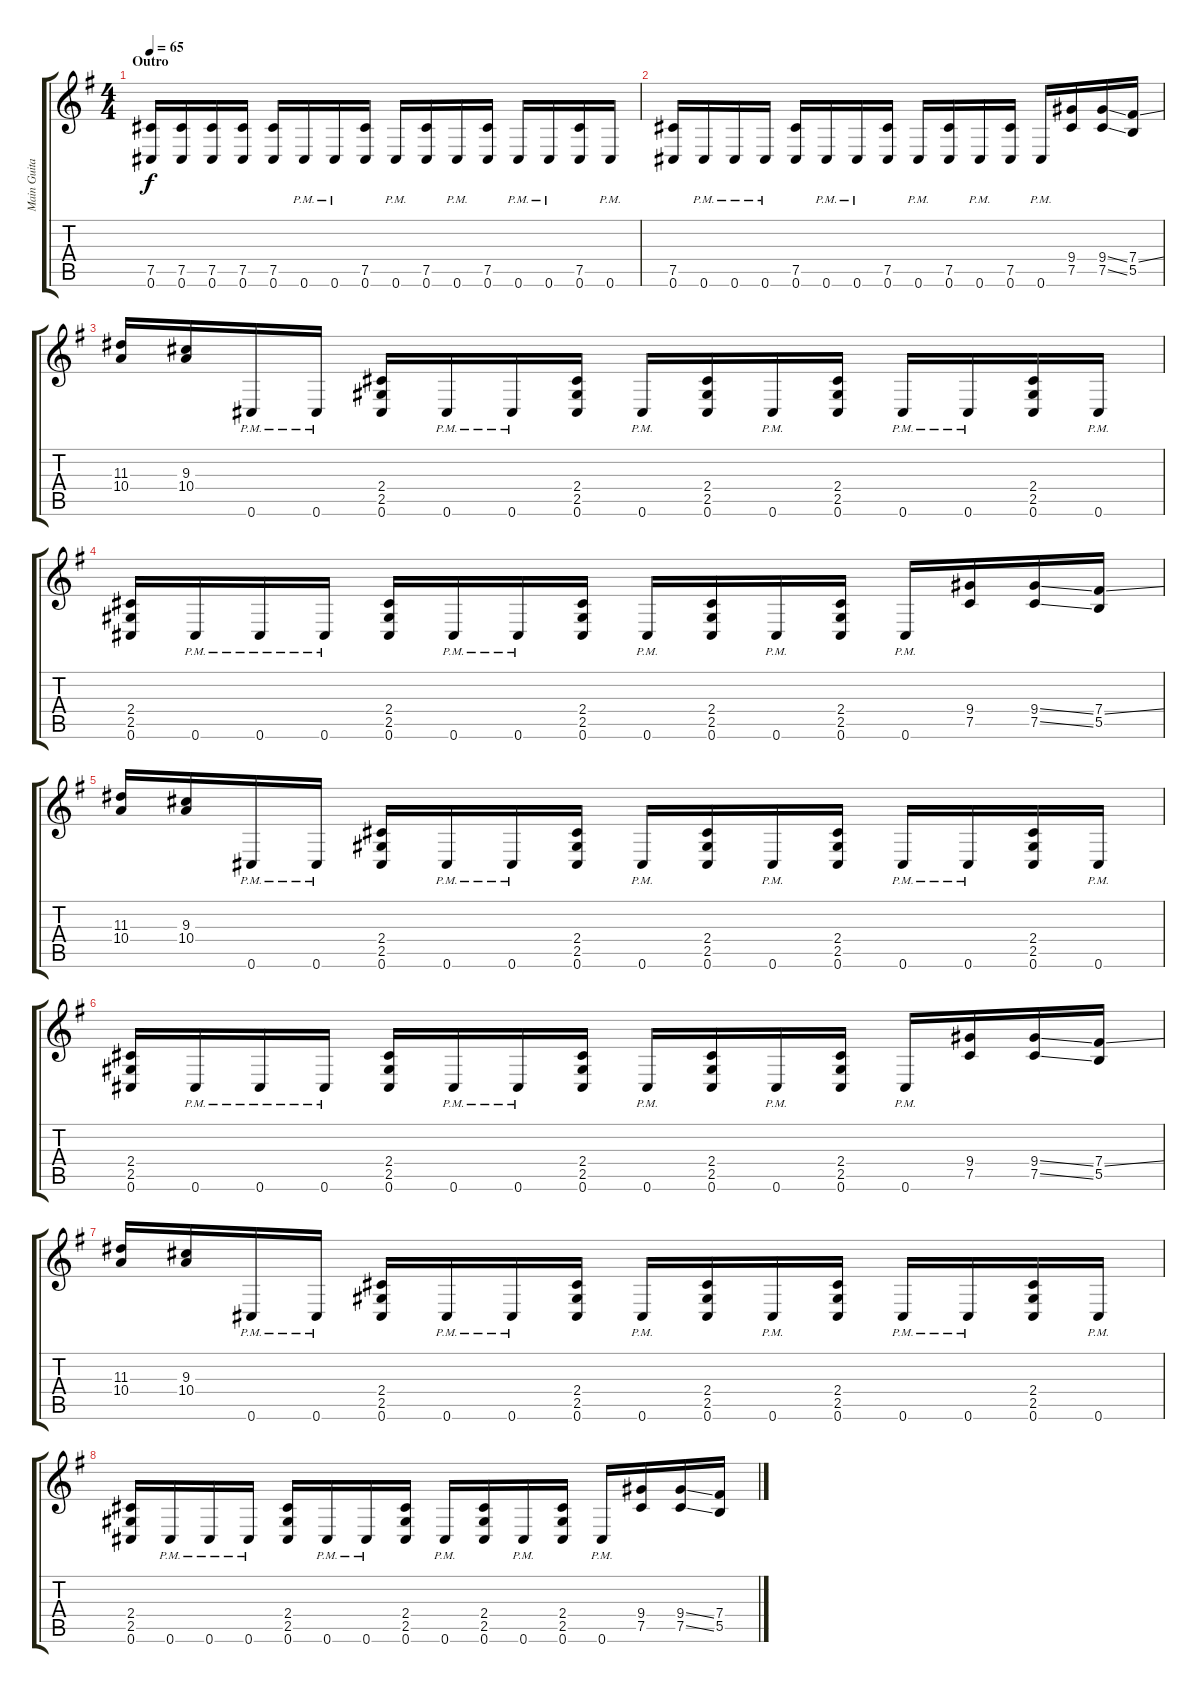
\track ("Main Guitar" "Main Guita") {instrument distortionguitar}
\staff {score tabs}
\tuning (Db4 Ab3 E3 B2 Gb2 Db2) {hide}
\ts (4 4)
\section ("" "Outro")
\tempo 65
\clef g2
\ks g
(7.5 0.6).16{dy f} (7.5 0.6).16 (7.5 0.6).16 (7.5 0.6).16 (7.5 0.6).16 0.6{pm}.16 0.6{pm}.16 (7.5 0.6).16 0.6{pm}.16 (7.5 0.6).16 0.6{pm}.16 (7.5 0.6).16 0.6{pm}.16 0.6{pm}.16 (7.5 0.6).16 0.6{pm}.16 |
(7.5 0.6).16 0.6{pm}.16 0.6{pm}.16 0.6{pm}.16 (7.5 0.6).16 0.6{pm}.16 0.6{pm}.16 (7.5 0.6).16 0.6{pm}.16 (7.5 0.6).16 0.6{pm}.16 (7.5 0.6).16 0.6{pm}.16 (9.4 7.5).16 (9.4{ss} 7.5{ss}).16 (7.4{ss} 5.5).16 |
(11.3 10.4).16 (9.3 10.4).16 0.6{pm}.16 0.6{pm}.16 (2.4 2.5 0.6).16 0.6{pm}.16 0.6{pm}.16 (2.4 2.5 0.6).16 0.6{pm}.16 (2.4 2.5 0.6).16 0.6{pm}.16 (2.4 2.5 0.6).16 0.6{pm}.16 0.6{pm}.16 (2.4 2.5 0.6).16 0.6{pm}.16 |
(2.4 2.5 0.6).16 0.6{pm}.16 0.6{pm}.16 0.6{pm}.16 (2.4 2.5 0.6).16 0.6{pm}.16 0.6{pm}.16 (2.4 2.5 0.6).16 0.6{pm}.16 (2.4 2.5 0.6).16 0.6{pm}.16 (2.4 2.5 0.6).16 0.6{pm}.16 (9.4 7.5).16 (9.4{ss} 7.5{ss}).16 (7.4{ss} 5.5).16 |
(11.3 10.4).16 (9.3 10.4).16 0.6{pm}.16 0.6{pm}.16 (2.4 2.5 0.6).16 0.6{pm}.16 0.6{pm}.16 (2.4 2.5 0.6).16 0.6{pm}.16 (2.4 2.5 0.6).16 0.6{pm}.16 (2.4 2.5 0.6).16 0.6{pm}.16 0.6{pm}.16 (2.4 2.5 0.6).16 0.6{pm}.16 |
(2.4 2.5 0.6).16 0.6{pm}.16 0.6{pm}.16 0.6{pm}.16 (2.4 2.5 0.6).16 0.6{pm}.16 0.6{pm}.16 (2.4 2.5 0.6).16 0.6{pm}.16 (2.4 2.5 0.6).16 0.6{pm}.16 (2.4 2.5 0.6).16 0.6{pm}.16 (9.4 7.5).16 (9.4{ss} 7.5{ss}).16 (7.4{ss} 5.5).16 |
(11.3 10.4).16 (9.3 10.4).16 0.6{pm}.16 0.6{pm}.16 (2.4 2.5 0.6).16 0.6{pm}.16 0.6{pm}.16 (2.4 2.5 0.6).16 0.6{pm}.16 (2.4 2.5 0.6).16 0.6{pm}.16 (2.4 2.5 0.6).16 0.6{pm}.16 0.6{pm}.16 (2.4 2.5 0.6).16 0.6{pm}.16 |
(2.4 2.5 0.6).16 0.6{pm}.16 0.6{pm}.16 0.6{pm}.16 (2.4 2.5 0.6).16 0.6{pm}.16 0.6{pm}.16 (2.4 2.5 0.6).16 0.6{pm}.16 (2.4 2.5 0.6).16 0.6{pm}.16 (2.4 2.5 0.6).16 0.6{pm}.16 (9.4 7.5).16 (9.4{ss} 7.5{ss}).16 (7.4{ss} 5.5).16
